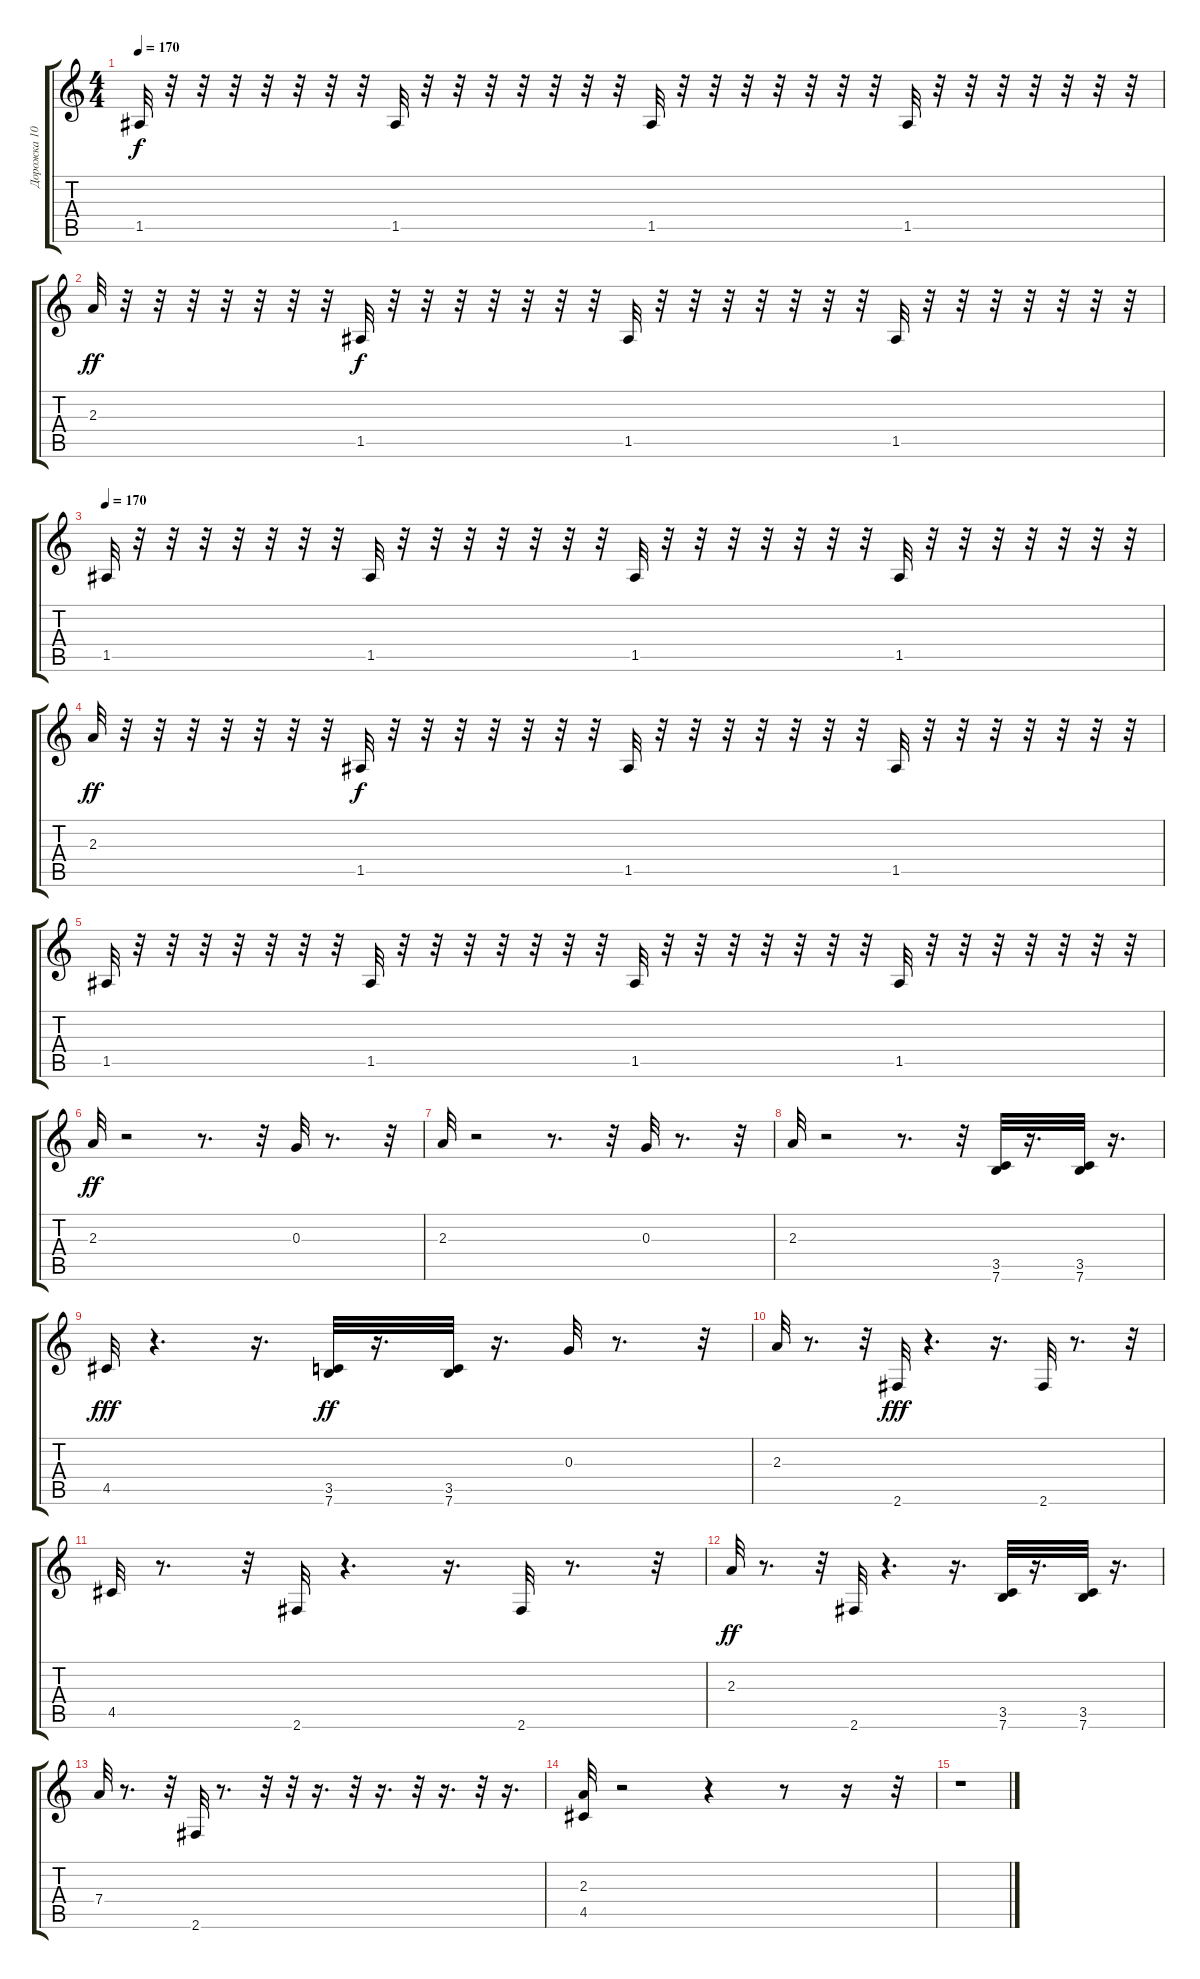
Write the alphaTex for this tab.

\track ("Дорожка 10" "Дорожка 10") {instrument acousticguitarsteel}
\staff {score tabs}
\tuning (E4 B3 G3 D3 A2 E2) {hide}
\ts (4 4)
\tempo 170
\clef g2
\ks c
1.5.32{dy f} r.32 r.32 r.32 r.32 r.32 r.32 r.32 1.5.32 r.32 r.32 r.32 r.32 r.32 r.32 r.32 1.5.32 r.32 r.32 r.32 r.32 r.32 r.32 r.32 1.5.32 r.32 r.32 r.32 r.32 r.32 r.32 r.32 |
2.3.32{dy ff} r.32 r.32 r.32 r.32 r.32 r.32 r.32 1.5.32{dy f} r.32 r.32 r.32 r.32 r.32 r.32 r.32 1.5.32 r.32 r.32 r.32 r.32 r.32 r.32 r.32 1.5.32 r.32 r.32 r.32 r.32 r.32 r.32 r.32 |
\tempo 170
1.5.32 r.32 r.32 r.32 r.32 r.32 r.32 r.32 1.5.32 r.32 r.32 r.32 r.32 r.32 r.32 r.32 1.5.32 r.32 r.32 r.32 r.32 r.32 r.32 r.32 1.5.32 r.32 r.32 r.32 r.32 r.32 r.32 r.32 |
2.3.32{dy ff} r.32 r.32 r.32 r.32 r.32 r.32 r.32 1.5.32{dy f} r.32 r.32 r.32 r.32 r.32 r.32 r.32 1.5.32 r.32 r.32 r.32 r.32 r.32 r.32 r.32 1.5.32 r.32 r.32 r.32 r.32 r.32 r.32 r.32 |
1.5.32 r.32 r.32 r.32 r.32 r.32 r.32 r.32 1.5.32 r.32 r.32 r.32 r.32 r.32 r.32 r.32 1.5.32 r.32 r.32 r.32 r.32 r.32 r.32 r.32 1.5.32 r.32 r.32 r.32 r.32 r.32 r.32 r.32 |
2.3.32{dy ff} r.2 r.8{d} r.32 0.3.32 r.8{d} r.32 |
2.3.32 r.2 r.8{d} r.32 0.3.32 r.8{d} r.32 |
2.3.32 r.2 r.8{d} r.32 (3.5 7.6).32 r.16{d} (3.5 7.6).32 r.16{d} |
4.5.32{dy fff} r.4{d} r.16{d} (3.5 7.6).32{dy ff} r.16{d} (3.5 7.6).32 r.16{d} 0.3.32 r.8{d} r.32 |
2.3.32 r.8{d} r.32 2.6.32{dy fff} r.4{d} r.16{d} 2.6.32 r.8{d} r.32 |
4.5.32 r.8{d} r.32 2.6.32 r.4{d} r.16{d} 2.6.32 r.8{d} r.32 |
2.3.32{dy ff} r.8{d} r.32 2.6.32 r.4{d} r.16{d} (3.5 7.6).32 r.16{d} (3.5 7.6).32 r.16{d} |
7.4.32 r.8{d} r.32 2.6.32 r.8{d} r.32 r.32 r.16{d} r.32 r.16{d} r.32 r.16{d} r.32 r.16{d} |
(2.3 4.5).32 r.2 r.4 r.8 r.16 r.32 |
r.1
